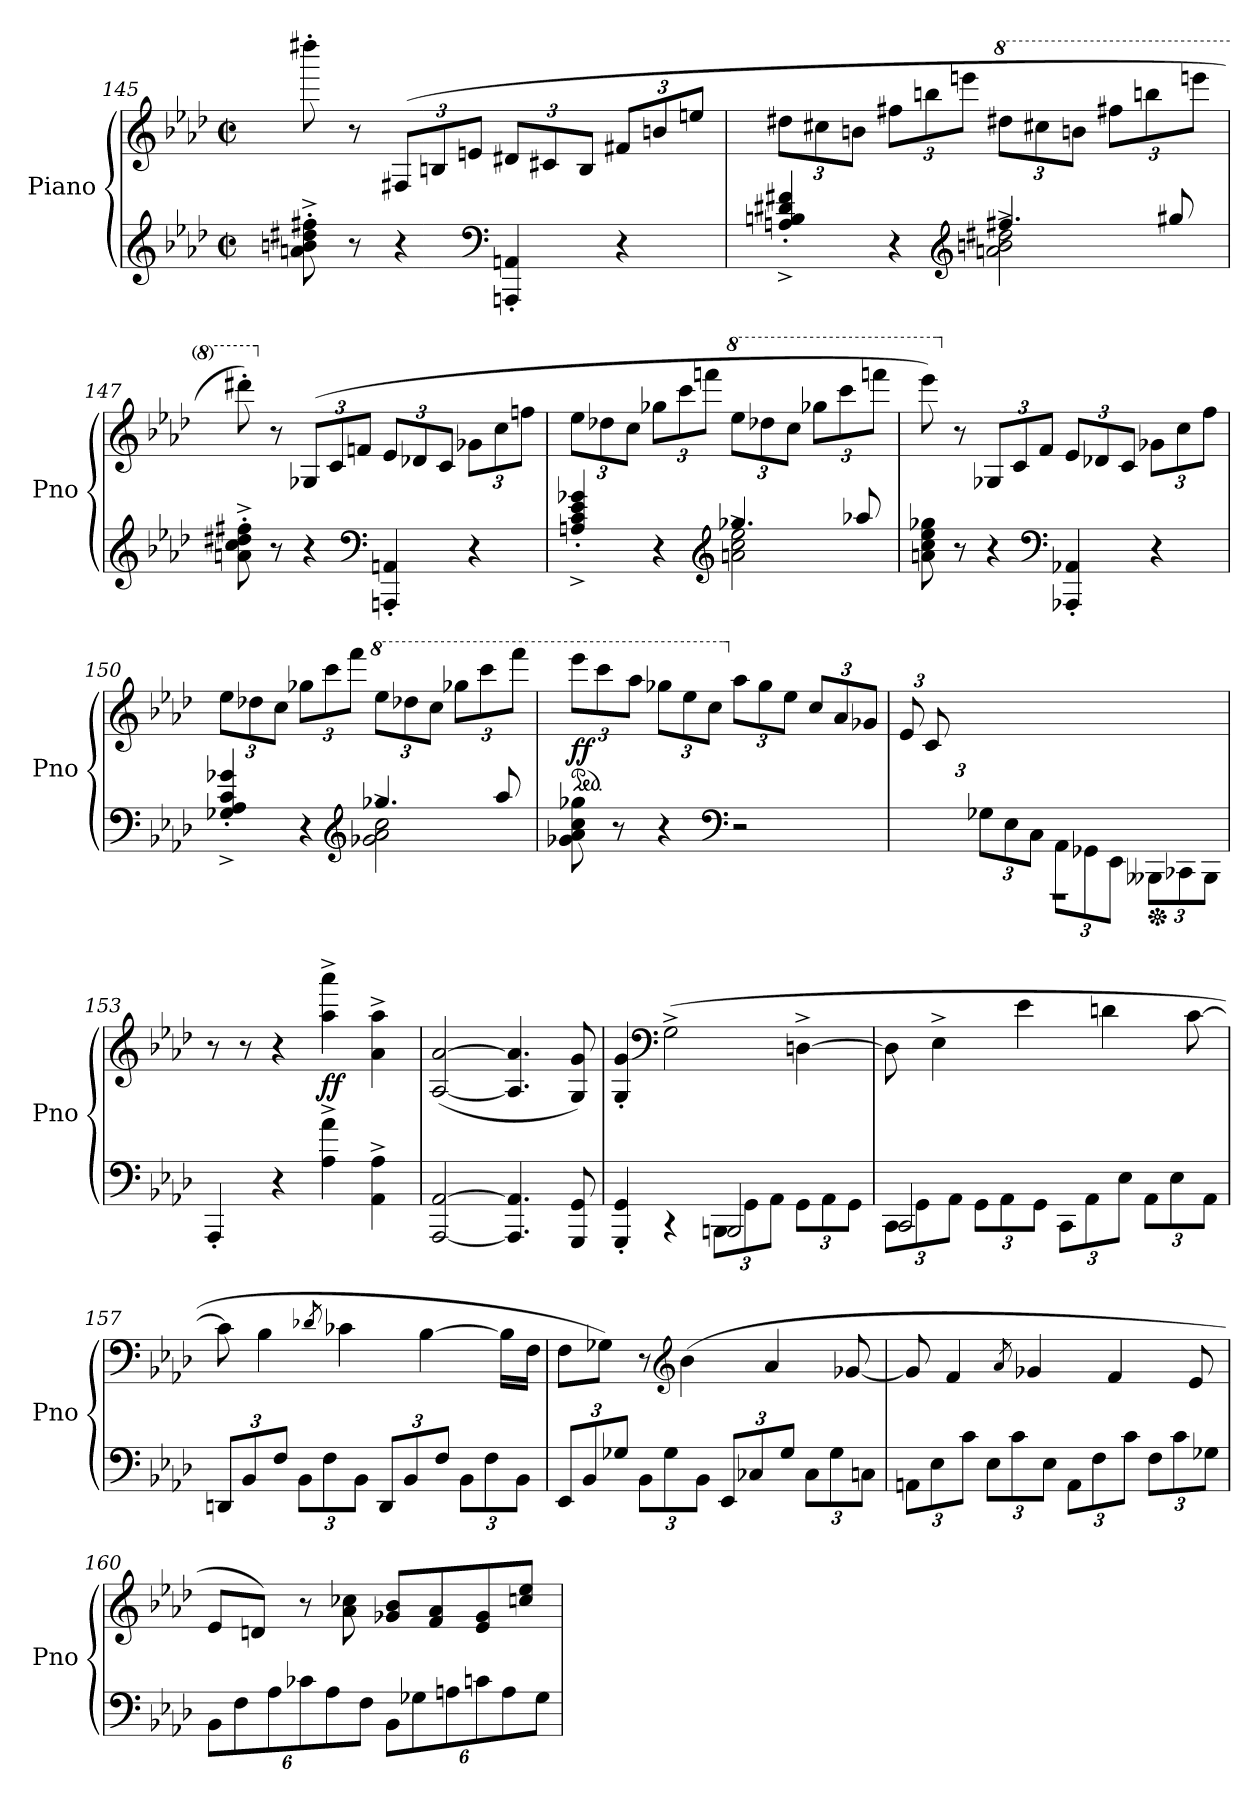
**kern	**kern	**dynam
*part1	*part1	*part1
*staff2	*staff1	*staff1/2
*I"Piano	*	*
*I'Pno	*	*
*clefG2	*clefG2	*
*k[b-e-a-d-]	*k[b-e-a-d-]	*
*M2/2	*M2/2	*
*met(c|)	*met(c|)	*
=145	=145	=145
8an\^' 8bn\^' 8dd#X\^' 8ff#X\^'	8dddd#X'\	.
8r	8r	.
*	*Xbrackettup	*
4r	(12F#X/L	.
.	12Bn/	.
.	12en/J	.
*clefF4	*	*
4AAAn/' 4AAn/'	12d#X/L	.
.	12c#X/	.
.	12B/J	.
4r	12f#X/L	.
.	12bn/	.
.	12een/J	.
!!LO:LB:g=z
=146	=146	=146
*^	*	*
4An/^' 4Bn/^' 4d#X/^' 4f#X/^'	2ryy	12dd#X\L	.
.	.	12cc#X\	.
.	.	12bn\J	.
4r	.	12ff#X\L	.
.	.	12bbn\	.
.	.	12eeen\J	.
*clefG2	*	*	*
*	*	*8va	*
2an\^ 2bn\^ 2dd#X\^	4.ff#X/	12ddd#X\L	.
.	.	12ccc#X\	.
.	.	12bbn\J	.
.	.	12fff#X\L	.
.	.	12bbbn\	.
.	8gg#X/	.	.
.	.	12eeeen\J	.
*v	*v	*	*
=147	=147	=147
8an\^' 8cc\^' 8dd#X\^' 8ff#X\^'	8dddd#X'\)	.
*	*X8va	*
8r	8r	.
4r	(12G-X/L	.
.	12c/	.
.	12fn/J	.
*clefF4	*	*
4AAAn/' 4AAn/'	12e-/L	.
.	12d-X/	.
.	12c/J	.
4r	12g-X\L	.
.	12cc\	.
.	12ffn\J	.
!!LO:LB:g=z
=148	=148	=148
*^	*	*
4An/^' 4c/^' 4e-/^' 4g-X/^'	2ryy	12ee-\L	.
.	.	12dd-X\	.
.	.	12cc\J	.
4r	.	12gg-X\L	.
.	.	12ccc\	.
.	.	12fffn\J	.
*clefG2	*	*	*
*	*	*8va	*
2an\^ 2cc\^ 2ee-\^	4.gg-X/	12eee-\L	.
.	.	12ddd-X\	.
.	.	12ccc\J	.
.	.	12ggg-X\L	.
.	.	12cccc\	.
.	8aa-X/	.	.
.	.	12ffffn\J	.
*v	*v	*	*
=149	=149	=149
8an\ 8cc\ 8ee-\ 8gg-X\	8eeee-\)	.
*	*X8va	*
8r	8r	.
4r	(12G-X/L	.
.	12c/	.
.	12f/J	.
*clefF4	*	*
4AAA-X/' 4AA-X/'	12e-/L	.
.	12d-X/	.
.	12c/J	.
4r	12g-X\L	.
.	12cc\	.
.	12ff\J	.
!!LO:LB:g=z
=150	=150	=150
*^	*	*
4G-X/^' 4A-/^' 4c/^' 4g-X/^'	2ryy	12ee-\L	.
.	.	12dd-X\	.
.	.	12cc\J	.
4r	.	12gg-X\L	.
.	.	12ccc\	.
.	.	12fff\J	.
*clefG2	*	*	*
*	*	*8va	*
2g-X\^ 2a-\^ 2cc\^	4.gg-X/	12eee-\L	.
.	.	12ddd-X\	.
.	.	12ccc\J	.
.	.	12ggg-X\L	.
.	.	12cccc\	.
.	8aa-/	.	.
.	.	12ffff\J	.
*v	*v	*	*
=151	=151	=151
*	*ped	*
!	!	!LO:DY:b
8g-X\ 8a-\ 8cc\ 8gg-X\	12eeee-\L	ff
.	12cccc\	.
8r	.	.
.	12aaa-\J	.
4r	12ggg-X\L	.
.	12eee-\	.
.	12ccc\J	.
*clefF4	*	*
*	*X8va	*
2r	12aa-\L	.
.	12gg-\	.
.	12ee-\J	.
.	12cc/L	.
.	12a-/	.
.	12g-X/J	.
=152	=152	=152
*^	*	*
6ryy	1r	12e-/L	.
.	.	12c/	.
12A-/J	.	6%5ryy	.
*Xbrackettup	*	*	*
12G-X\L	.	.	.
12E-\	.	.	.
12C\J	.	.	.
12AA-\L	.	.	.
12GG-X\	.	.	.
12EE-\J	.	.	.
*Xped	*	*	*
12BBB--X\L	.	.	.
12CC-X\	.	.	.
12BBB--\J	.	.	.
*v	*v	*	*
!!LO:PB:g=z
=153	=153	=153
*	*MM150	*
4AAA-'/)	8r	.
.	8r	.
4r	4r	.
!	!	!LO:DY:a=2
4A-\^ 4a-\^	4aa-\^ 4aaa-\^	ff
4AA-\^ 4A-\^	4a-\^ 4aa-\^	.
=154	=154	=154
[2AAA-/ [2AA-/	(>[2A-/ [2a-/	.
4.AAA-/] 4.AA-/]	4.A-/] 4.a-/]	.
8GGG/ 8GG/	8G/ 8g/)	.
=155	=155	=155
*^	*	*
4GGG/' 4GG/'	2ryy	4G/' 4g/'	.
*	*	*clefF4	*
4rCC	.	(2G^\	.
12BBBn\L	2BBB/	.	.
12GG\	.	.	.
12AA-\J	.	.	.
12GG\L	.	[4Dn^\	.
12AA-\	.	.	.
12GG\J	.	.	.
=156	=156	=156	=156
12CC\L	2CC/	8D\]	.
12GG\	.	.	.
.	.	4E-^\	.
12AA-\J	.	.	.
12GG\L	.	.	.
12AA-\	.	.	.
.	.	4e-\	.
12GG\J	.	.	.
12CC\L	2ryy	.	.
12AA-\	.	.	.
.	.	4dn\	.
12E-\J	.	.	.
12AA-\L	.	.	.
12E-\	.	.	.
.	.	[8c\	.
12AA-\J	.	.	.
*v	*v	*	*
!!LO:LB:g=z
=157	=157	=157
12DDn/L	8c\]	.
12BB-/	.	.
.	4B-\	.
12F/J	.	.
12BB-\L	.	.
12F\	.	.
.	8qd-X/	.
.	4c-X\	.
12BB-\J	.	.
12DD/L	.	.
12BB-/	.	.
.	[4B-\	.
12F/J	.	.
12BB-\L	.	.
12F\	.	.
.	16B-\LL]	.
12BB-\J	.	.
.	16F\JJ	.
=158	=158	=158
12EE-/L	8F\L	.
12BB-/	.	.
.	8G-X\J)	.
12G-X/J	.	.
12BB-\L	8r	.
12G-\	.	.
*	*clefG2	*
.	(4b-\	.
12BB-\J	.	.
12EE-/L	.	.
12C-X/	.	.
.	4a-/	.
12G-/J	.	.
12C-\L	.	.
12G-\	.	.
.	[8g-X/	.
12Cn\J	.	.
=159	=159	=159
12AAn\L	8g-/]	.
12E-\	.	.
.	4f/	.
12c\J	.	.
12E-\L	.	.
12c\	.	.
.	8qa-/	.
.	4g-X/	.
12E-\J	.	.
12AA\L	.	.
12F\	.	.
.	4f/	.
12c\J	.	.
12F\L	.	.
12c\	.	.
.	8e-/	.
12G-X\J	.	.
!!LO:LB:g=z
=160	=160	=160
12BB-\L	8e-/L	.
12F\	.	.
.	8dn/J)	.
12A-\	.	.
12c-X\	8r	.
12A-\	.	.
.	8a-\ 8cc-X\	.
12F\J	.	.
12BB-\L	8g-X/ 8b-/L	.
12G-X\	.	.
.	8f/ 8a-/	.
12An\	.	.
12cn\	8e-/ 8g-/	.
12A\	.	.
.	8ccn/ 8ee-/J	.
12G-\J	.	.
=	=	=
*-	*-	*-
